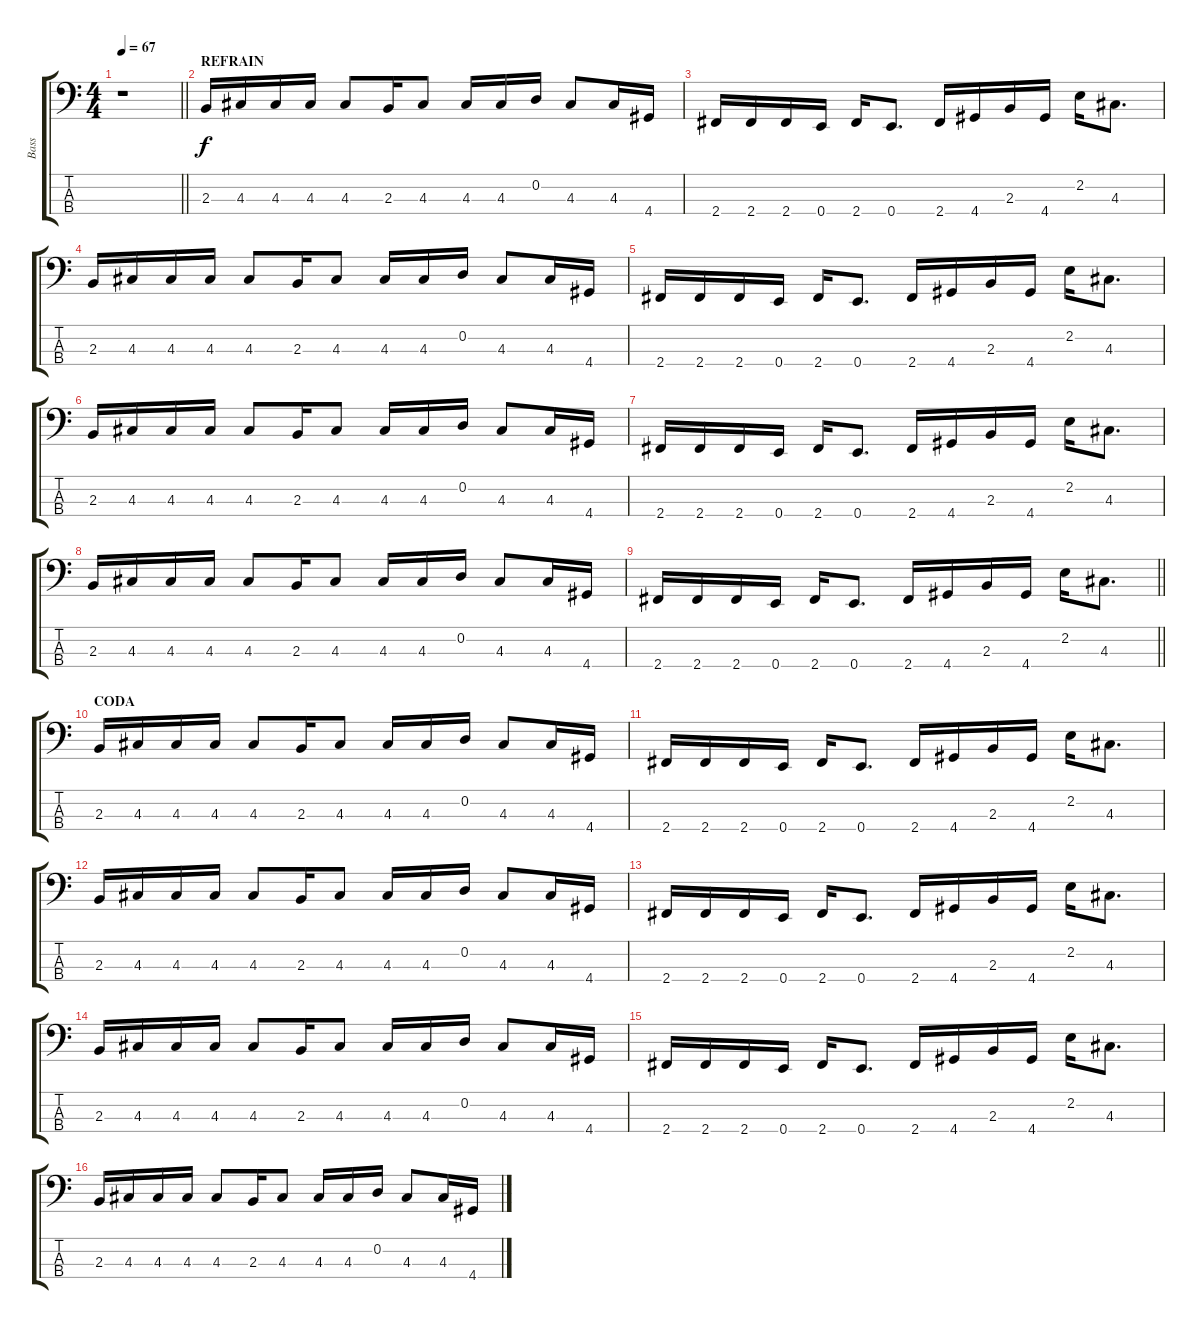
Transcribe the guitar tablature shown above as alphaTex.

\track ("Bass " "Bass ") {instrument fretlessbass}
\staff {score tabs}
\tuning (G2 D2 A1 E1) {hide}
\ts (4 4)
\tempo 67
\clef f4
\barLineRight lightlight
\ks c
r.1{dy f} |
\section ("" "REFRAIN")
2.3.16 4.3.16 4.3.16 4.3.16 4.3.8 2.3.16 4.3.8 4.3.16 4.3.16 0.2.16 4.3.8 4.3.16 4.4.16 |
2.4.16 2.4.16 2.4.16 0.4.16 2.4.16 0.4.8{d} 2.4.16 4.4.16 2.3.16 4.4.16 2.2.16 4.3.8{d} |
2.3.16 4.3.16 4.3.16 4.3.16 4.3.8 2.3.16 4.3.8 4.3.16 4.3.16 0.2.16 4.3.8 4.3.16 4.4.16 |
2.4.16 2.4.16 2.4.16 0.4.16 2.4.16 0.4.8{d} 2.4.16 4.4.16 2.3.16 4.4.16 2.2.16 4.3.8{d} |
2.3.16 4.3.16 4.3.16 4.3.16 4.3.8 2.3.16 4.3.8 4.3.16 4.3.16 0.2.16 4.3.8 4.3.16 4.4.16 |
2.4.16 2.4.16 2.4.16 0.4.16 2.4.16 0.4.8{d} 2.4.16 4.4.16 2.3.16 4.4.16 2.2.16 4.3.8{d} |
2.3.16 4.3.16 4.3.16 4.3.16 4.3.8 2.3.16 4.3.8 4.3.16 4.3.16 0.2.16 4.3.8 4.3.16 4.4.16 |
\barLineRight lightlight
2.4.16 2.4.16 2.4.16 0.4.16 2.4.16 0.4.8{d} 2.4.16 4.4.16 2.3.16 4.4.16 2.2.16 4.3.8{d} |
\section ("" "CODA")
2.3.16 4.3.16 4.3.16 4.3.16 4.3.8 2.3.16 4.3.8 4.3.16 4.3.16 0.2.16 4.3.8 4.3.16 4.4.16 |
2.4.16 2.4.16 2.4.16 0.4.16 2.4.16 0.4.8{d} 2.4.16 4.4.16 2.3.16 4.4.16 2.2.16 4.3.8{d} |
2.3.16 4.3.16 4.3.16 4.3.16 4.3.8 2.3.16 4.3.8 4.3.16 4.3.16 0.2.16 4.3.8 4.3.16 4.4.16 |
2.4.16 2.4.16 2.4.16 0.4.16 2.4.16 0.4.8{d} 2.4.16 4.4.16 2.3.16 4.4.16 2.2.16 4.3.8{d} |
2.3.16 4.3.16 4.3.16 4.3.16 4.3.8 2.3.16 4.3.8 4.3.16 4.3.16 0.2.16 4.3.8 4.3.16 4.4.16 |
2.4.16 2.4.16 2.4.16 0.4.16 2.4.16 0.4.8{d} 2.4.16 4.4.16 2.3.16 4.4.16 2.2.16 4.3.8{d} |
2.3.16 4.3.16 4.3.16 4.3.16 4.3.8 2.3.16 4.3.8 4.3.16 4.3.16 0.2.16 4.3.8 4.3.16 4.4.16
